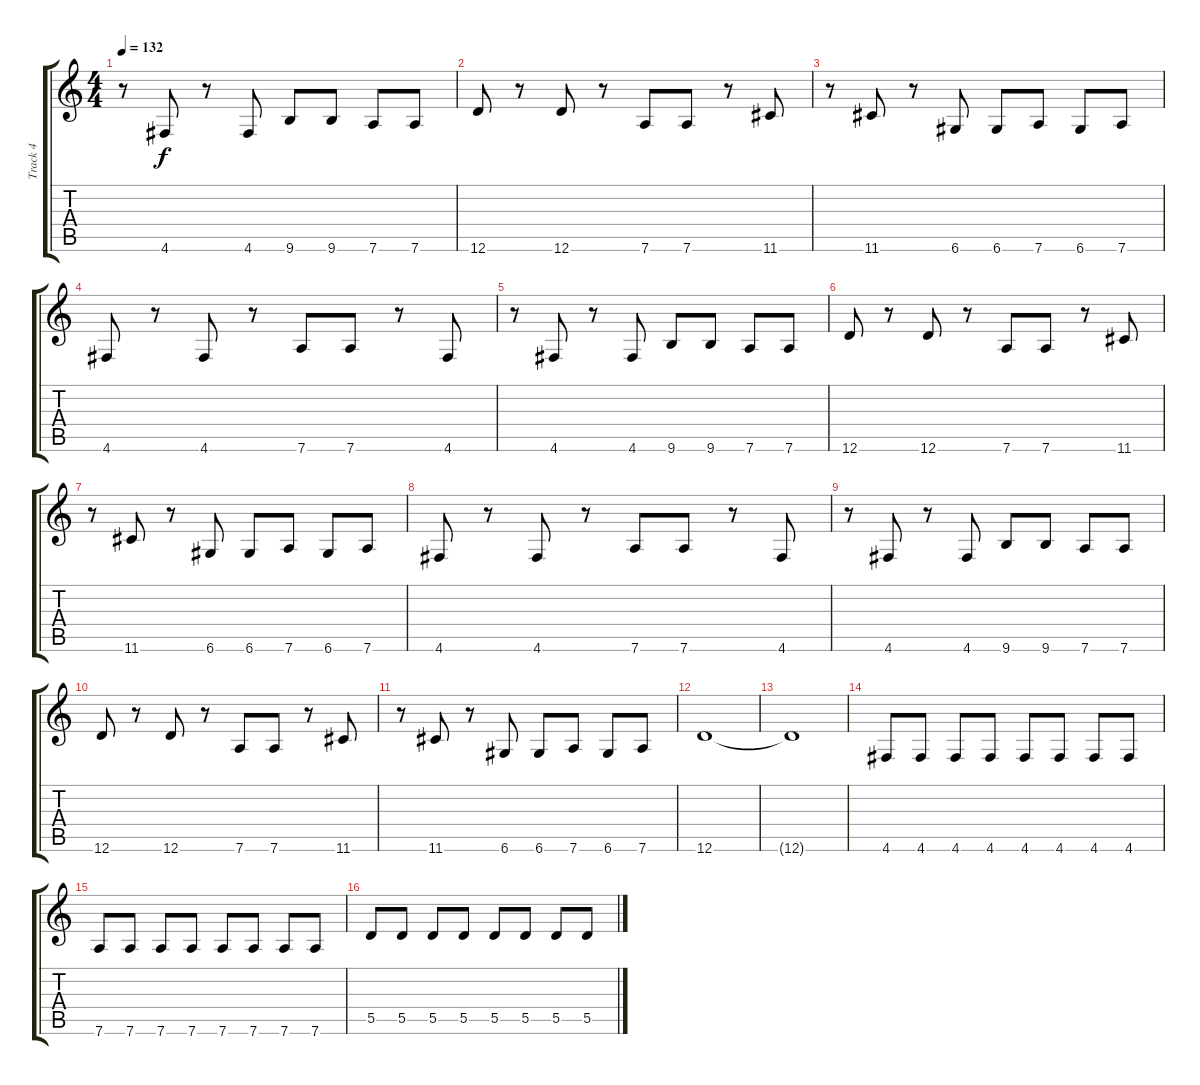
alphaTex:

\track ("Track 4" "Track 4") {instrument electricbassfinger}
\staff {score tabs}
\tuning (E4 B3 G3 D3 A2 D2) {hide}
\ts (4 4)
\tempo 132
\clef g2
\ks c
r.8{dy f} 4.6.8 r.8 4.6.8 9.6.8 9.6.8 7.6.8 7.6.8 |
12.6.8 r.8 12.6.8 r.8 7.6.8 7.6.8 r.8 11.6.8 |
r.8 11.6.8 r.8 6.6.8 6.6.8 7.6.8 6.6.8 7.6.8 |
4.6.8 r.8 4.6.8 r.8 7.6.8 7.6.8 r.8 4.6.8 |
r.8 4.6.8 r.8 4.6.8 9.6.8 9.6.8 7.6.8 7.6.8 |
12.6.8 r.8 12.6.8 r.8 7.6.8 7.6.8 r.8 11.6.8 |
r.8 11.6.8 r.8 6.6.8 6.6.8 7.6.8 6.6.8 7.6.8 |
4.6.8 r.8 4.6.8 r.8 7.6.8 7.6.8 r.8 4.6.8 |
r.8 4.6.8 r.8 4.6.8 9.6.8 9.6.8 7.6.8 7.6.8 |
12.6.8 r.8 12.6.8 r.8 7.6.8 7.6.8 r.8 11.6.8 |
r.8 11.6.8 r.8 6.6.8 6.6.8 7.6.8 6.6.8 7.6.8 |
12.6.1 |
12.6{t}.1 |
4.6.8 4.6.8 4.6.8 4.6.8 4.6.8 4.6.8 4.6.8 4.6.8 |
7.6.8 7.6.8 7.6.8 7.6.8 7.6.8 7.6.8 7.6.8 7.6.8 |
5.5.8 5.5.8 5.5.8 5.5.8 5.5.8 5.5.8 5.5.8 5.5.8
